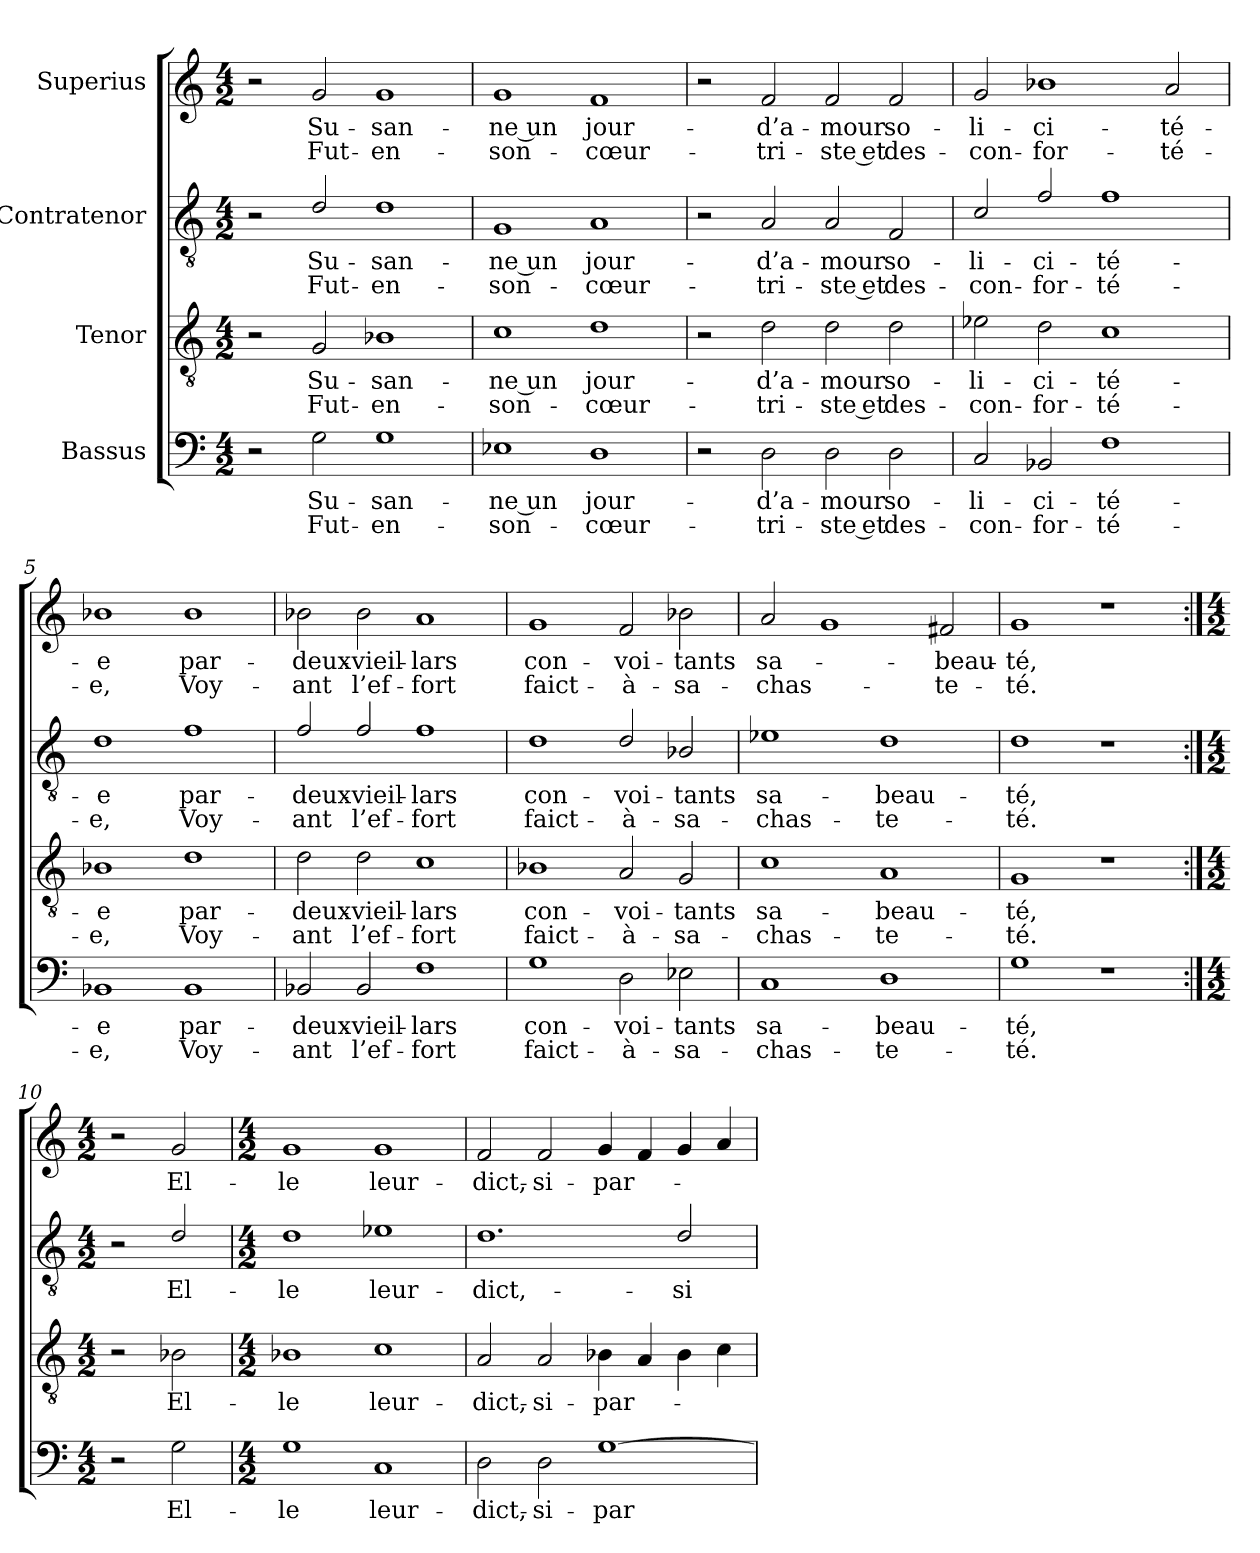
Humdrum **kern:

**kern	**text	**text	**kern	**text	**text	**kern	**text	**text	**kern	**text	**text
*part4	*part4	*part4	*part3	*part3	*part3	*part2	*part2	*part2	*part1	*part1	*part1
*staff4	*staff4	*staff4	*staff3	*staff3	*staff3	*staff2	*staff2	*staff2	*staff1	*staff1	*staff1
*I"Bassus	*	*	*I"Tenor	*	*	*I"Contratenor	*	*	*I"Superius	*	*
*clefF4	*	*	*clefGv2	*	*	*clefGv2	*	*	*clefG2	*	*
*k[]	*	*	*k[]	*	*	*k[]	*	*	*k[]	*	*
*M4/2	*	*	*M4/2	*	*	*M4/2	*	*	*M4/2	*	*
=1	=1	=1	=1	=1	=1	=1	=1	=1	=1	=1	=1
2r	.	.	2r	.	.	2r	.	.	2r	.	.
2G\	Su-	Fut-	2G/	Su-	Fut-	2d/	Su-	Fut-	2g/	Su-	Fut-
1G\	-san-	en-	1B-X\	-san-	en-	1d/	-san-	en-	1g/	-san-	en-
=2	=2	=2	=2	=2	=2	=2	=2	=2	=2	=2	=2
1E-X\	-ne un	son-	1c\	-ne un	son-	1G/	-ne un	son-	1g/	-ne un	son-
1D\	jour-	cœur-	1d\	jour-	cœur-	1A/	jour-	cœur-	1f/	jour-	cœur-
=3	=3	=3	=3	=3	=3	=3	=3	=3	=3	=3	=3
2r	.	.	2r	.	.	2r	.	.	2r	.	.
2D\	d’a-	tri-	2d\	d’a-	tri-	2A/	d’a-	tri-	2f/	d’a-	tri-
2D\	-mour	-ste et	2d\	-mour	-ste et	2A/	-mour	-ste et	2f/	-mour	-ste et
2D\	so-	des-	2d\	so-	des-	2F/	so-	des-	2f/	so-	des-
=4	=4	=4	=4	=4	=4	=4	=4	=4	=4	=4	=4
2C/	-li-	-con-	2e-X\	-li-	-con-	2c/	-li-	-con-	2g/	-li-	-con-
2BB-X/	-ci-	-for-	2d\	-ci-	-for-	2f/	-ci-	-for-	1b-X\	-ci-	-for-
1F\	-té-	-té-	1c\	-té-	-té-	1f/	-té-	-té-	.	.	.
.	.	.	.	.	.	.	.	.	2a/	-té-	-té-
=5	=5	=5	=5	=5	=5	=5	=5	=5	=5	=5	=5
1BB-X/	-e	-e,	1B-X\	-e	-e,	1d/	-e	-e,	1b-X\	-e	-e,
1BB-/	par-	Voy-	1d\	par-	Voy-	1f/	par-	Voy-	1b-\	par-	Voy-
=6	=6	=6	=6	=6	=6	=6	=6	=6	=6	=6	=6
2BB-X/	deux-	-ant	2d\	deux-	-ant	2f/	deux-	-ant	2b-X\	deux-	-ant
2BB-/	vieil-	l’ef-	2d\	vieil-	l’ef-	2f/	vieil-	l’ef-	2b-\	vieil-	l’ef-
1F\	-lars	-fort	1c\	-lars	-fort	1f/	-lars	-fort	1a/	-lars	-fort
=7	=7	=7	=7	=7	=7	=7	=7	=7	=7	=7	=7
1G\	con-	faict-	1B-X\	con-	faict-	1d/	con-	faict-	1g/	con-	faict-
2D\	-voi-	à-	2A/	-voi-	à-	2d/	-voi-	à-	2f/	-voi-	à-
2E-X\	-tants	sa-	2G/	-tants	sa-	2B-X/	-tants	sa-	2b-X\	-tants	sa-
=8	=8	=8	=8	=8	=8	=8	=8	=8	=8	=8	=8
1C/	sa-	chas-	1c\	sa-	chas-	1e-X/	sa-	chas-	2a/	sa-	chas-
.	.	.	.	.	.	.	.	.	1g/	.	.
1D\	beau-	-te-	1A/	beau-	-te-	1d/	beau-	-te-	.	.	.
.	.	.	.	.	.	.	.	.	2f#X/	beau-	-te-
=9	=9	=9	=9	=9	=9	=9	=9	=9	=9	=9	=9
1G\	-té,	-té.	1G/	-té,	-té.	1d/	-té,	-té.	1g/	-té,	-té.
1r	.	.	1r	.	.	1r	.	.	1r	.	.
=10:|!	=10:|!	=10:|!	=10:|!	=10:|!	=10:|!	=10:|!	=10:|!	=10:|!	=10:|!	=10:|!	=10:|!
*M4/2	*	*	*M4/2	*	*	*M4/2	*	*	*M4/2	*	*
2r	.	.	2r	.	.	2r	.	.	2r	.	.
2G\	El-	.	2B-X\	El-	.	2d/	El-	.	2g/	El-	.
=11	=11	=11	=11	=11	=11	=11	=11	=11	=11	=11	=11
*M4/2	*	*	*M4/2	*	*	*M4/2	*	*	*M4/2	*	*
1G\	-le	.	1B-X\	-le	.	1d/	-le	.	1g/	-le	.
1C/	leur-	.	1c\	leur-	.	1e-X/	leur-	.	1g/	leur-	.
=12	=12	=12	=12	=12	=12	=12	=12	=12	=12	=12	=12
2D\	dict,-	.	2A/	dict,-	.	1.d/	dict,-	.	2f/	dict,-	.
2D\	si-	.	2A/	si-	.	.	.	.	2f/	si-	.
[1G\	par-	.	4B-X\	par-	.	.	.	.	4g/	par-	.
.	.	.	4A/	.	.	.	.	.	4f/	.	.
.	.	.	4B-\	.	.	2d/	si-	.	4g/	.	.
.	.	.	4c\	.	.	.	.	.	4a/	.	.
=	=	=	=	=	=	=	=	=	=	=	=
*-	*-	*-	*-	*-	*-	*-	*-	*-	*-	*-	*-
